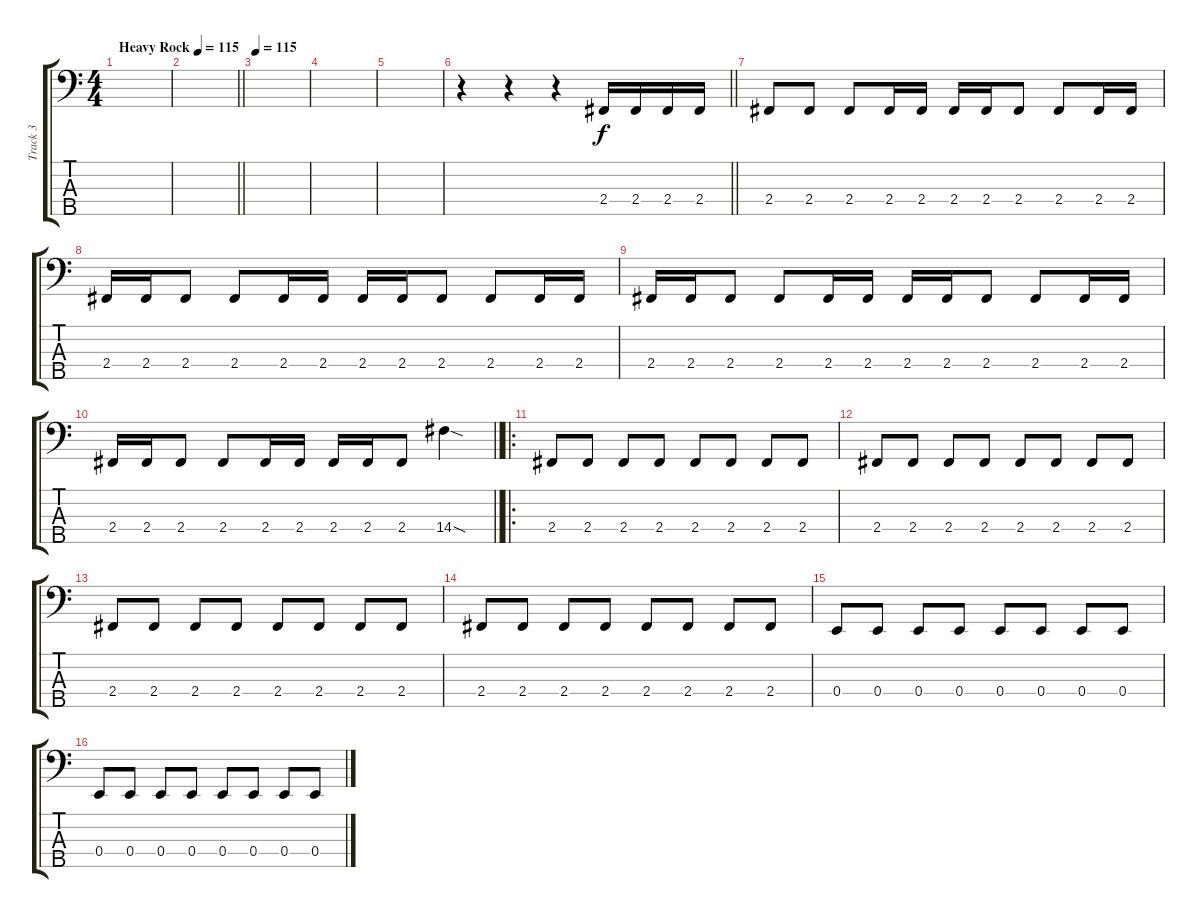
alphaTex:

\track ("Track 3" "Track 3") {instrument electricbassfinger}
\staff {score tabs}
\tuning (G2 D2 A1 E1 B0) {hide}
\ts (4 4)
\tempo (115 "Heavy Rock")
\tempo 95
\tempo (115 "Heavy Rock")
\clef f4
\ks c
|
\barLineRight lightlight
|
\tempo 115
|
|
|
\barLineRight lightlight
r.4 r.4 r.4 2.4.16 2.4.16 2.4.16 2.4.16 |
2.4.8 2.4.8 2.4.8 2.4.16 2.4.16 2.4.16 2.4.16 2.4.8 2.4.8 2.4.16 2.4.16 |
2.4.16 2.4.16 2.4.8 2.4.8 2.4.16 2.4.16 2.4.16 2.4.16 2.4.8 2.4.8 2.4.16 2.4.16 |
2.4.16 2.4.16 2.4.8 2.4.8 2.4.16 2.4.16 2.4.16 2.4.16 2.4.8 2.4.8 2.4.16 2.4.16 |
\barLineRight lightlight
2.4.16 2.4.16 2.4.8 2.4.8 2.4.16 2.4.16 2.4.16 2.4.16 2.4.8 14.4{sod}.4 |
\ro
2.4.8 2.4.8 2.4.8 2.4.8 2.4.8 2.4.8 2.4.8 2.4.8 |
2.4.8 2.4.8 2.4.8 2.4.8 2.4.8 2.4.8 2.4.8 2.4.8 |
2.4.8 2.4.8 2.4.8 2.4.8 2.4.8 2.4.8 2.4.8 2.4.8 |
2.4.8 2.4.8 2.4.8 2.4.8 2.4.8 2.4.8 2.4.8 2.4.8 |
0.4.8 0.4.8 0.4.8 0.4.8 0.4.8 0.4.8 0.4.8 0.4.8 |
0.4.8 0.4.8 0.4.8 0.4.8 0.4.8 0.4.8 0.4.8 0.4.8
